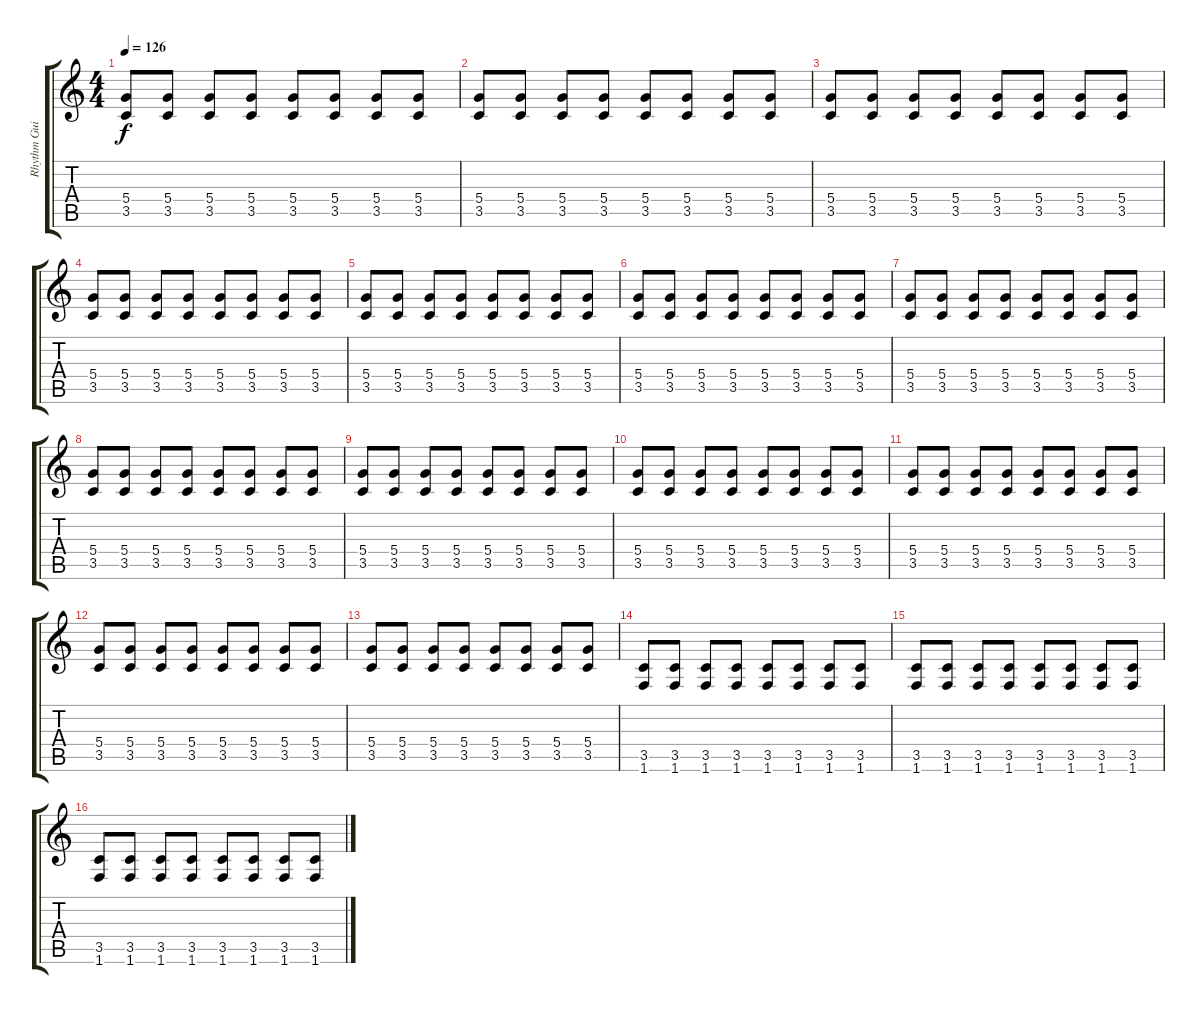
\track ("Rhythm Guitar" "Rhythm Gui") {instrument electricguitarmuted}
\staff {score tabs}
\tuning (E4 B3 G3 D3 A2 E2) {hide}
\ts (4 4)
\tempo 126
\clef g2
\ks c
(5.4 3.5).8{dy f} (5.4 3.5).8 (5.4 3.5).8 (5.4 3.5).8 (5.4 3.5).8 (5.4 3.5).8 (5.4 3.5).8 (5.4 3.5).8 |
(5.4 3.5).8 (5.4 3.5).8 (5.4 3.5).8 (5.4 3.5).8 (5.4 3.5).8 (5.4 3.5).8 (5.4 3.5).8 (5.4 3.5).8 |
(5.4 3.5).8 (5.4 3.5).8 (5.4 3.5).8 (5.4 3.5).8 (5.4 3.5).8 (5.4 3.5).8 (5.4 3.5).8 (5.4 3.5).8 |
(5.4 3.5).8 (5.4 3.5).8 (5.4 3.5).8 (5.4 3.5).8 (5.4 3.5).8 (5.4 3.5).8 (5.4 3.5).8 (5.4 3.5).8 |
(5.4 3.5).8 (5.4 3.5).8 (5.4 3.5).8 (5.4 3.5).8 (5.4 3.5).8 (5.4 3.5).8 (5.4 3.5).8 (5.4 3.5).8 |
(5.4 3.5).8 (5.4 3.5).8 (5.4 3.5).8 (5.4 3.5).8 (5.4 3.5).8 (5.4 3.5).8 (5.4 3.5).8 (5.4 3.5).8 |
(5.4 3.5).8 (5.4 3.5).8 (5.4 3.5).8 (5.4 3.5).8 (5.4 3.5).8 (5.4 3.5).8 (5.4 3.5).8 (5.4 3.5).8 |
(5.4 3.5).8 (5.4 3.5).8 (5.4 3.5).8 (5.4 3.5).8 (5.4 3.5).8 (5.4 3.5).8 (5.4 3.5).8 (5.4 3.5).8 |
(5.4 3.5).8 (5.4 3.5).8 (5.4 3.5).8 (5.4 3.5).8 (5.4 3.5).8 (5.4 3.5).8 (5.4 3.5).8 (5.4 3.5).8 |
(5.4 3.5).8 (5.4 3.5).8 (5.4 3.5).8 (5.4 3.5).8 (5.4 3.5).8 (5.4 3.5).8 (5.4 3.5).8 (5.4 3.5).8 |
(5.4 3.5).8 (5.4 3.5).8 (5.4 3.5).8 (5.4 3.5).8 (5.4 3.5).8 (5.4 3.5).8 (5.4 3.5).8 (5.4 3.5).8 |
(5.4 3.5).8 (5.4 3.5).8 (5.4 3.5).8 (5.4 3.5).8 (5.4 3.5).8 (5.4 3.5).8 (5.4 3.5).8 (5.4 3.5).8 |
(5.4 3.5).8 (5.4 3.5).8 (5.4 3.5).8 (5.4 3.5).8 (5.4 3.5).8 (5.4 3.5).8 (5.4 3.5).8 (5.4 3.5).8 |
(3.5 1.6).8 (3.5 1.6).8 (3.5 1.6).8 (3.5 1.6).8 (3.5 1.6).8 (3.5 1.6).8 (3.5 1.6).8 (3.5 1.6).8 |
(3.5 1.6).8 (3.5 1.6).8 (3.5 1.6).8 (3.5 1.6).8 (3.5 1.6).8 (3.5 1.6).8 (3.5 1.6).8 (3.5 1.6).8 |
(3.5 1.6).8 (3.5 1.6).8 (3.5 1.6).8 (3.5 1.6).8 (3.5 1.6).8 (3.5 1.6).8 (3.5 1.6).8 (3.5 1.6).8
